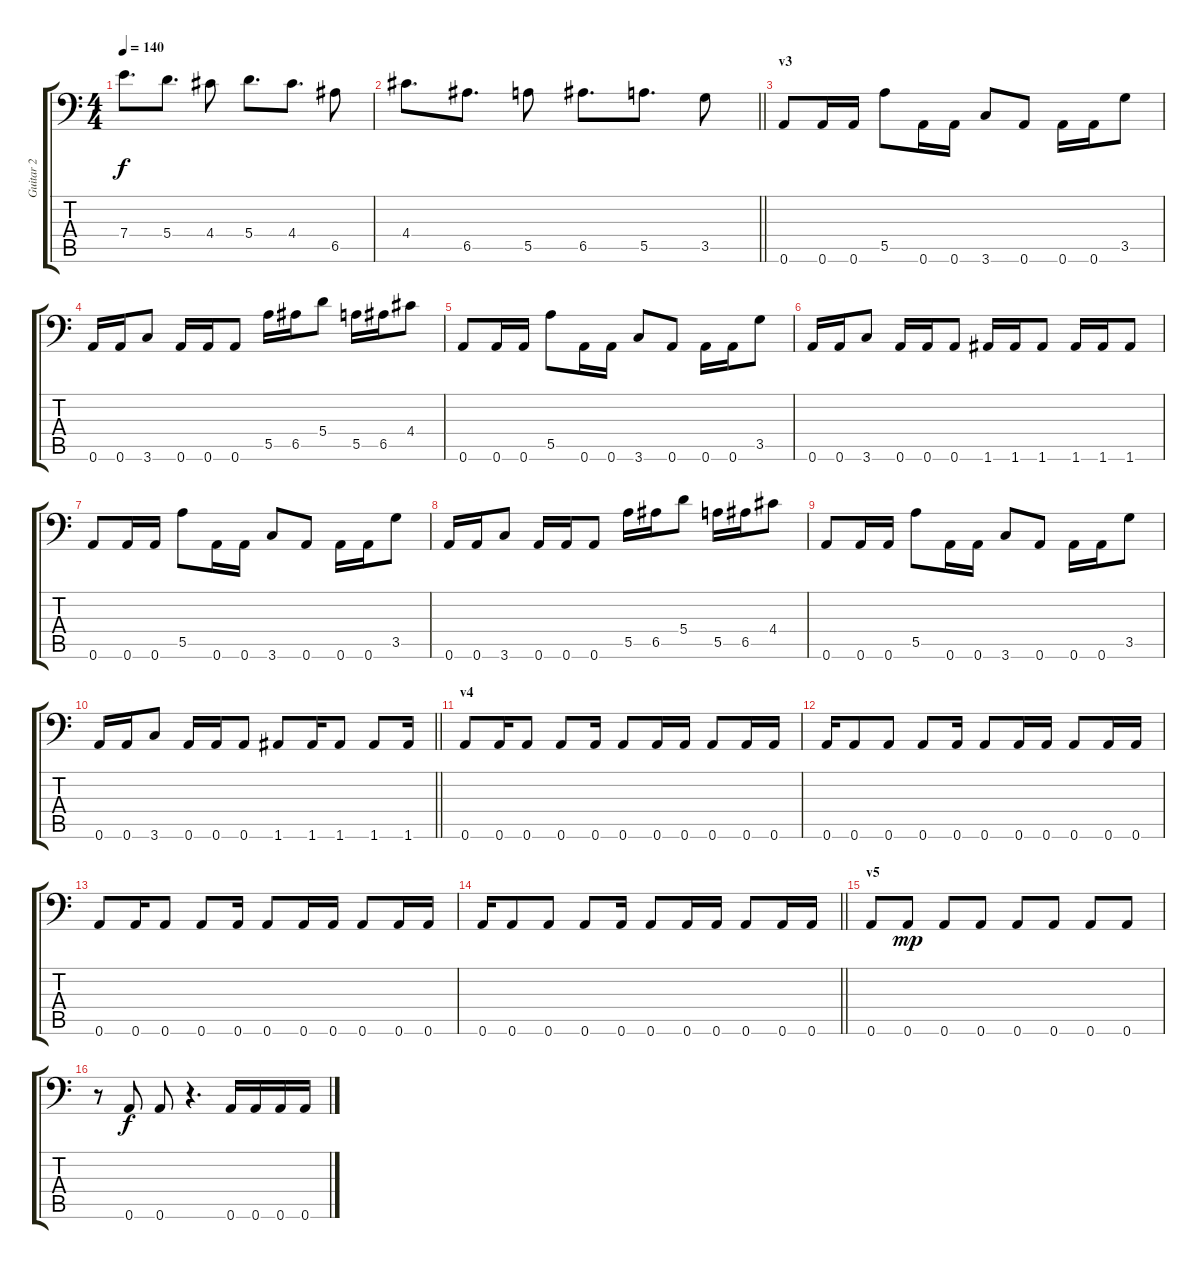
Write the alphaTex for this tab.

\track ("Guitar 2" "Guitar 2") {instrument distortionguitar}
\staff {score tabs}
\tuning (B3 G3 D3 A2 E2 A1) {hide}
\ts (4 4)
\tempo 140
\clef f4
\ks c
7.4.8{d dy f} 5.4.8{d} 4.4.8 5.4.8{d} 4.4.8{d} 6.5.8 |
\barLineRight lightlight
4.4.8{d} 6.5.8{d} 5.5.8 6.5.8{d} 5.5.8{d} 3.5.8 |
\section ("" "v3")
0.6.8 0.6.16 0.6.16 5.5.8 0.6.16 0.6.16 3.6.8 0.6.8 0.6.16 0.6.16 3.5.8 |
0.6.16 0.6.16 3.6.8 0.6.16 0.6.16 0.6.8 5.5.16 6.5.16 5.4.8 5.5.16 6.5.16 4.4.8 |
0.6.8 0.6.16 0.6.16 5.5.8 0.6.16 0.6.16 3.6.8 0.6.8 0.6.16 0.6.16 3.5.8 |
0.6.16 0.6.16 3.6.8 0.6.16 0.6.16 0.6.8 1.6.16 1.6.16 1.6.8 1.6.16 1.6.16 1.6.8 |
0.6.8 0.6.16 0.6.16 5.5.8 0.6.16 0.6.16 3.6.8 0.6.8 0.6.16 0.6.16 3.5.8 |
0.6.16 0.6.16 3.6.8 0.6.16 0.6.16 0.6.8 5.5.16 6.5.16 5.4.8 5.5.16 6.5.16 4.4.8 |
0.6.8 0.6.16 0.6.16 5.5.8 0.6.16 0.6.16 3.6.8 0.6.8 0.6.16 0.6.16 3.5.8 |
\barLineRight lightlight
0.6.16 0.6.16 3.6.8 0.6.16 0.6.16 0.6.8 1.6.8 1.6.16 1.6.8 1.6.8 1.6.16 |
\section ("" "v4")
0.6.8 0.6.16 0.6.8 0.6.8 0.6.16 0.6.8 0.6.16 0.6.16 0.6.8 0.6.16 0.6.16 |
0.6.16 0.6.8 0.6.8 0.6.8 0.6.16 0.6.8 0.6.16 0.6.16 0.6.8 0.6.16 0.6.16 |
0.6.8 0.6.16 0.6.8 0.6.8 0.6.16 0.6.8 0.6.16 0.6.16 0.6.8 0.6.16 0.6.16 |
\barLineRight lightlight
0.6.16 0.6.8 0.6.8 0.6.8 0.6.16 0.6.8 0.6.16 0.6.16 0.6.8 0.6.16 0.6.16 |
\section ("" "v5")
0.6.8 0.6.8{dy mp} 0.6.8 0.6.8 0.6.8 0.6.8 0.6.8 0.6.8 |
r.8 0.6.8{dy f} 0.6.8 r.4{d} 0.6.16 0.6.16 0.6.16 0.6.16
